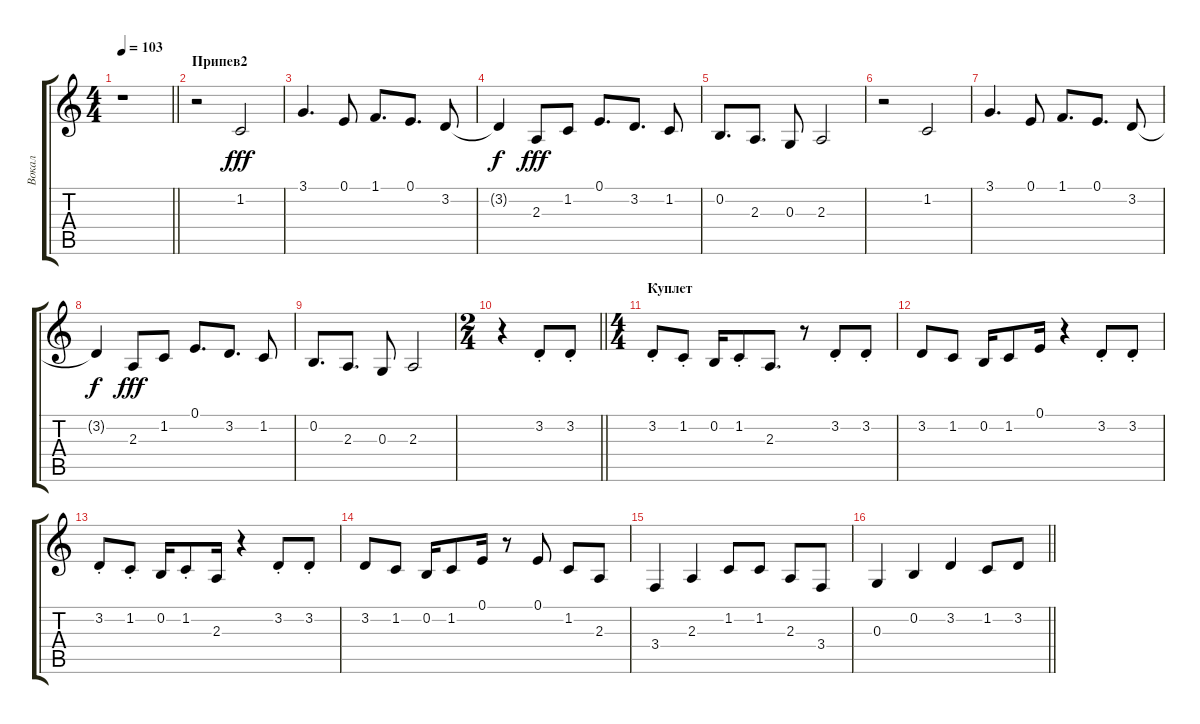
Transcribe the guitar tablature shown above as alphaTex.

\track ("Вокал" "Вокал") {instrument altosax}
\staff {score tabs}
\tuning (E4 B3 G3 D3 A2 E2) {hide}
\ts (4 4)
\tempo 103
\clef g2
\barLineRight lightlight
\ks c
r.1{dy fff} |
\section ("" "Припев2")
r.2 1.2.2 |
3.1.4{d} 0.1.8 1.1.8{d} 0.1.8{d} 3.2.8 |
3.2{t}.4{dy f} 2.3.8{dy fff} 1.2.8 0.1.8{d} 3.2.8{d} 1.2.8 |
0.2.8{d} 2.3.8{d} 0.3.8 2.3.2 |
r.2 1.2.2 |
3.1.4{d} 0.1.8 1.1.8{d} 0.1.8{d} 3.2.8 |
3.2{t}.4{dy f} 2.3.8{dy fff} 1.2.8 0.1.8{d} 3.2.8{d} 1.2.8 |
0.2.8{d} 2.3.8{d} 0.3.8 2.3.2 |
\ts (2 4)
\barLineRight lightlight
r.4 3.2{st}.8 3.2{st}.8 |
\ts (4 4)
\section ("" "Куплет")
3.2{st}.8 1.2{st}.8 0.2.16 1.2{st}.8 2.3.8{d} r.8 3.2{st}.8 3.2{st}.8 |
3.2.8 1.2.8 0.2.16 1.2.8 0.1.16 r.4 3.2{st}.8 3.2{st}.8 |
3.2{st}.8 1.2{st}.8 0.2.16 1.2{st}.8 2.3.16 r.4 3.2{st}.8 3.2{st}.8 |
3.2.8 1.2.8 0.2.16 1.2.8 0.1.16 r.8 0.1.8 1.2.8 2.3.8 |
3.4.4 2.3.4 1.2.8 1.2.8 2.3.8 3.4.8 |
\barLineRight lightlight
0.3.4 0.2.4 3.2.4 1.2.8 3.2.8
